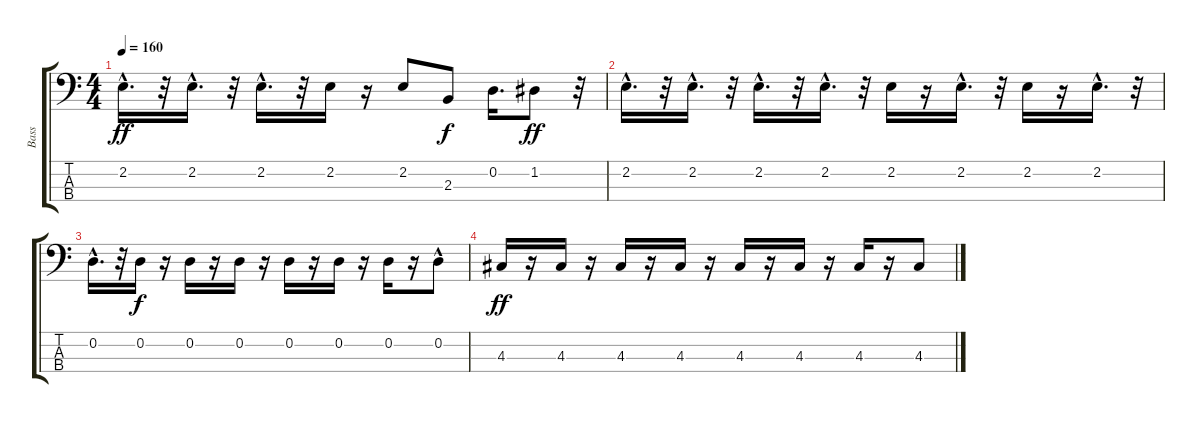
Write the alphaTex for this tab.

\track ("Bass" "Bass") {instrument electricbassfinger}
\staff {score tabs}
\tuning (G2 D2 A1 E1) {hide}
\ts (4 4)
\tempo 160
\clef f4
\ks c
2.2{hac}.16{d dy ff} r.32 2.2{hac}.16{d} r.32 2.2{hac}.16{d} r.32 2.2.16 r.16 2.2.8 2.3.8{dy f} 0.2.16{d} 1.2.8{dy ff} r.32 |
2.2{hac}.16{d} r.32 2.2{hac}.16{d} r.32 2.2{hac}.16{d} r.32 2.2{hac}.16{d} r.32 2.2.16 r.16 2.2{hac}.16{d} r.32 2.2.16 r.16 2.2{hac}.16{d} r.32 |
0.2{hac}.16{d} r.32 0.2.16{dy f} r.16 0.2.16 r.16 0.2.16 r.16 0.2.16 r.16 0.2.16 r.16 0.2.16 r.16 0.2{hac}.8 |
4.3.16{dy ff} r.16 4.3.16 r.16 4.3.16 r.16 4.3.16 r.16 4.3.16 r.16 4.3.16 r.16 4.3.16 r.16 4.3.8
